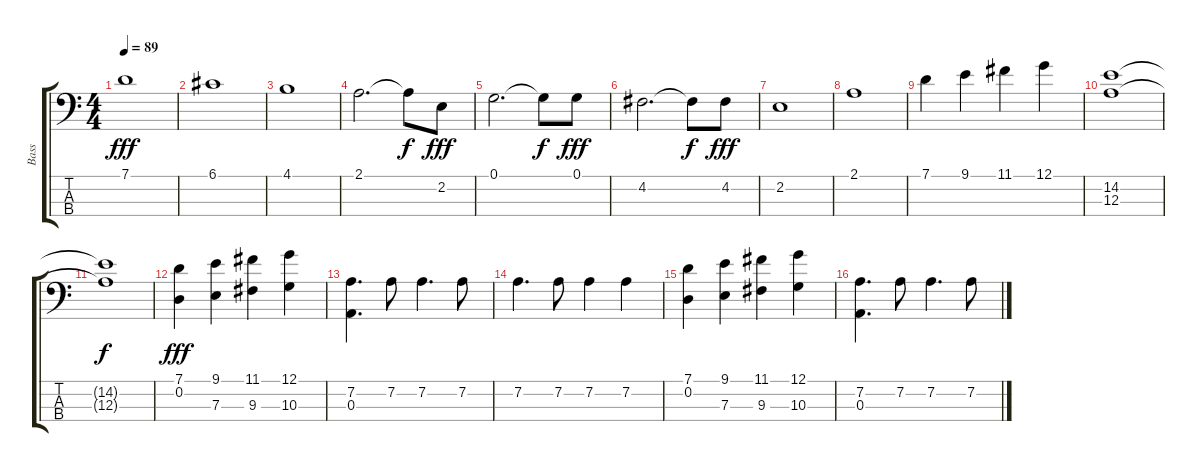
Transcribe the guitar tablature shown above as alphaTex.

\track ("Bass" "Bass") {instrument acousticguitarnylon}
\staff {score tabs}
\tuning (G2 D2 A1 E1) {hide}
\ts (4 4)
\tempo 89
\clef f4
\ks c
7.1.1{dy fff} |
6.1.1 |
4.1.1 |
2.1.2{d} 2.1{t}.8{dy f} 2.2.8{dy fff} |
0.1.2{d} 0.1{t}.8{dy f} 0.1.8{dy fff} |
4.2.2{d} 4.2{t}.8{dy f} 4.2.8{dy fff} |
2.2.1 |
2.1.1 |
7.1.4 9.1.4 11.1.4 12.1.4 |
(14.2 12.3).1 |
(14.2{t} 12.3{t}).1{dy f} |
(7.1 0.2).4{dy fff} (9.1 7.3).4 (11.1 9.3).4 (12.1 10.3).4 |
(7.2 0.3).4{d} 7.2.8 7.2.4{d} 7.2.8 |
7.2.4{d} 7.2.8 7.2.4 7.2.4 |
(7.1 0.2).4 (9.1 7.3).4 (11.1 9.3).4 (12.1 10.3).4 |
(7.2 0.3).4{d} 7.2.8 7.2.4{d} 7.2.8
